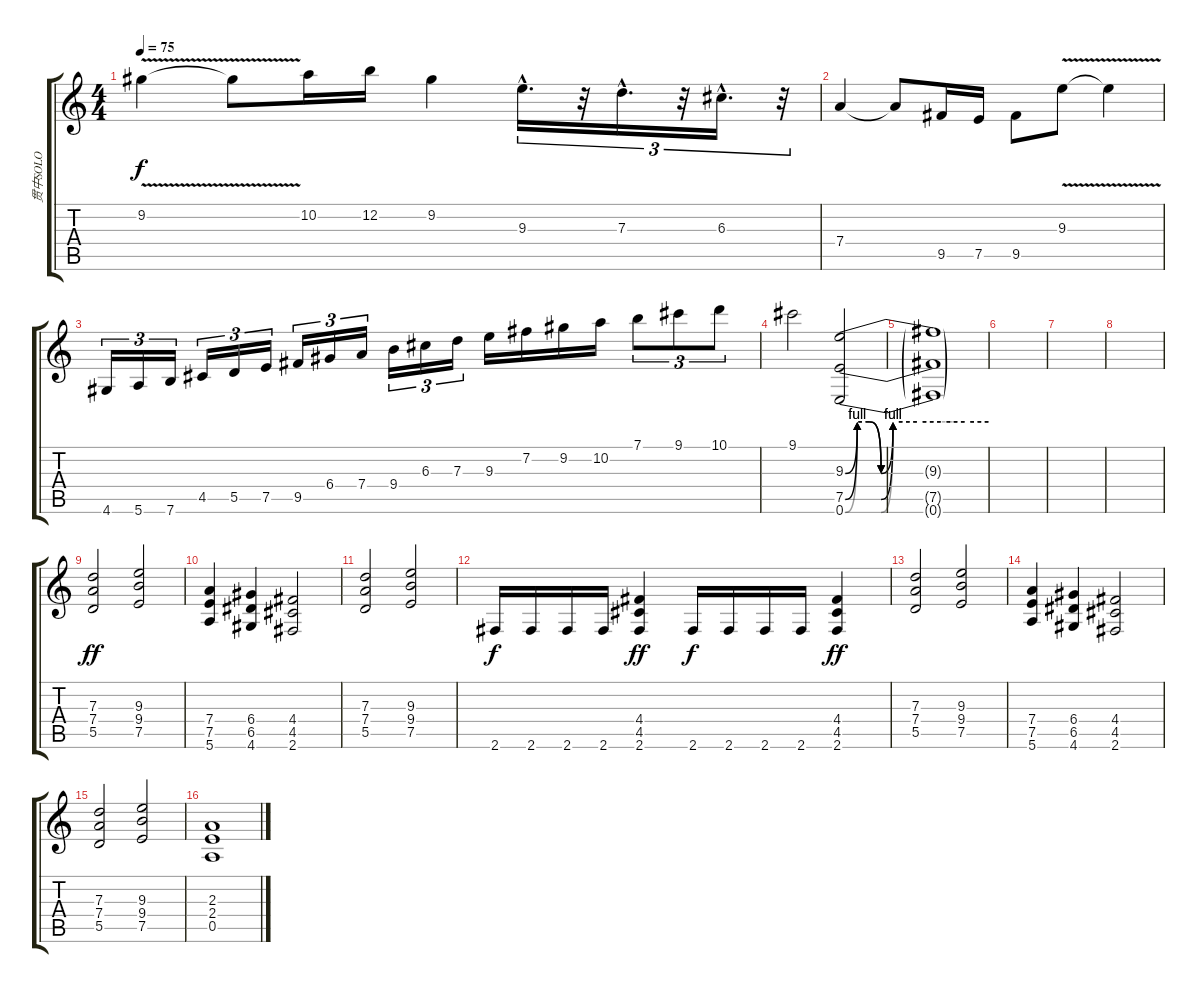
\track ("贯中SOLO" "贯中SOLO") {instrument overdrivenguitar}
\staff {score tabs}
\tuning (E4 B3 G3 D3 A2 E2) {hide}
\ts (4 4)
\tempo 75
\clef g2
\ks c
9.2{v}.4{dy f} 9.2{t}.8 10.2.16 12.2.16 9.2.4 9.3{hac}.16{d tu (3 2)} r.32{tu (3 2)} 7.3{hac}.16{d tu (3 2)} r.32{tu (3 2)} 6.3{hac}.16{d tu (3 2)} r.32{tu (3 2)} |
7.4.4 7.4{t}.8 9.5.16 7.5.16 9.5.8 9.3{v}.8 9.3{t}.4 |
4.6.16{tu (3 2)} 5.6.16{tu (3 2)} 7.6.16{tu (3 2)} 4.5.16{tu (3 2)} 5.5.16{tu (3 2)} 7.5.16{tu (3 2)} 9.5.16{tu (3 2)} 6.4.16{tu (3 2)} 7.4.16{tu (3 2)} 9.4.16{tu (3 2)} 6.3.16{tu (3 2)} 7.3.16{tu (3 2)} 9.3.16 7.2.16 9.2.16 10.2.16 7.1.8{tu (3 2)} 9.1.8{tu (3 2)} 10.1.8{tu (3 2)} |
9.1.2 (9.3{be (custom 0 0 5 4 10 4 15 0 20 4 30 4 40 4 50 4 60 4)} 7.5{be (custom 0 0 5 4 10 4 15 0 20 4 30 4 40 4 50 4 60 4)} 0.6{be (custom 0 0 5 4 10 4 15 0 20 4 30 4 40 4 45 4 50 4 60 4)}).2 |
(9.3{t} 7.5{t} 0.6{t}).1 |
|
|
|
(7.3 7.4 5.5).2{dy ff} (9.3 9.4 7.5).2 |
(7.4 7.5 5.6).4 (6.4 6.5 4.6).4 (4.4 4.5 2.6).2 |
(7.3 7.4 5.5).2 (9.3 9.4 7.5).2 |
2.6.16{dy f} 2.6.16 2.6.16 2.6.16 (4.4 4.5 2.6).4{dy ff} 2.6.16{dy f} 2.6.16 2.6.16 2.6.16 (4.4 4.5 2.6).4{dy ff} |
(7.3 7.4 5.5).2 (9.3 9.4 7.5).2 |
(7.4 7.5 5.6).4 (6.4 6.5 4.6).4 (4.4 4.5 2.6).2 |
(7.3 7.4 5.5).2 (9.3 9.4 7.5).2 |
(2.3 2.4 0.5).1
